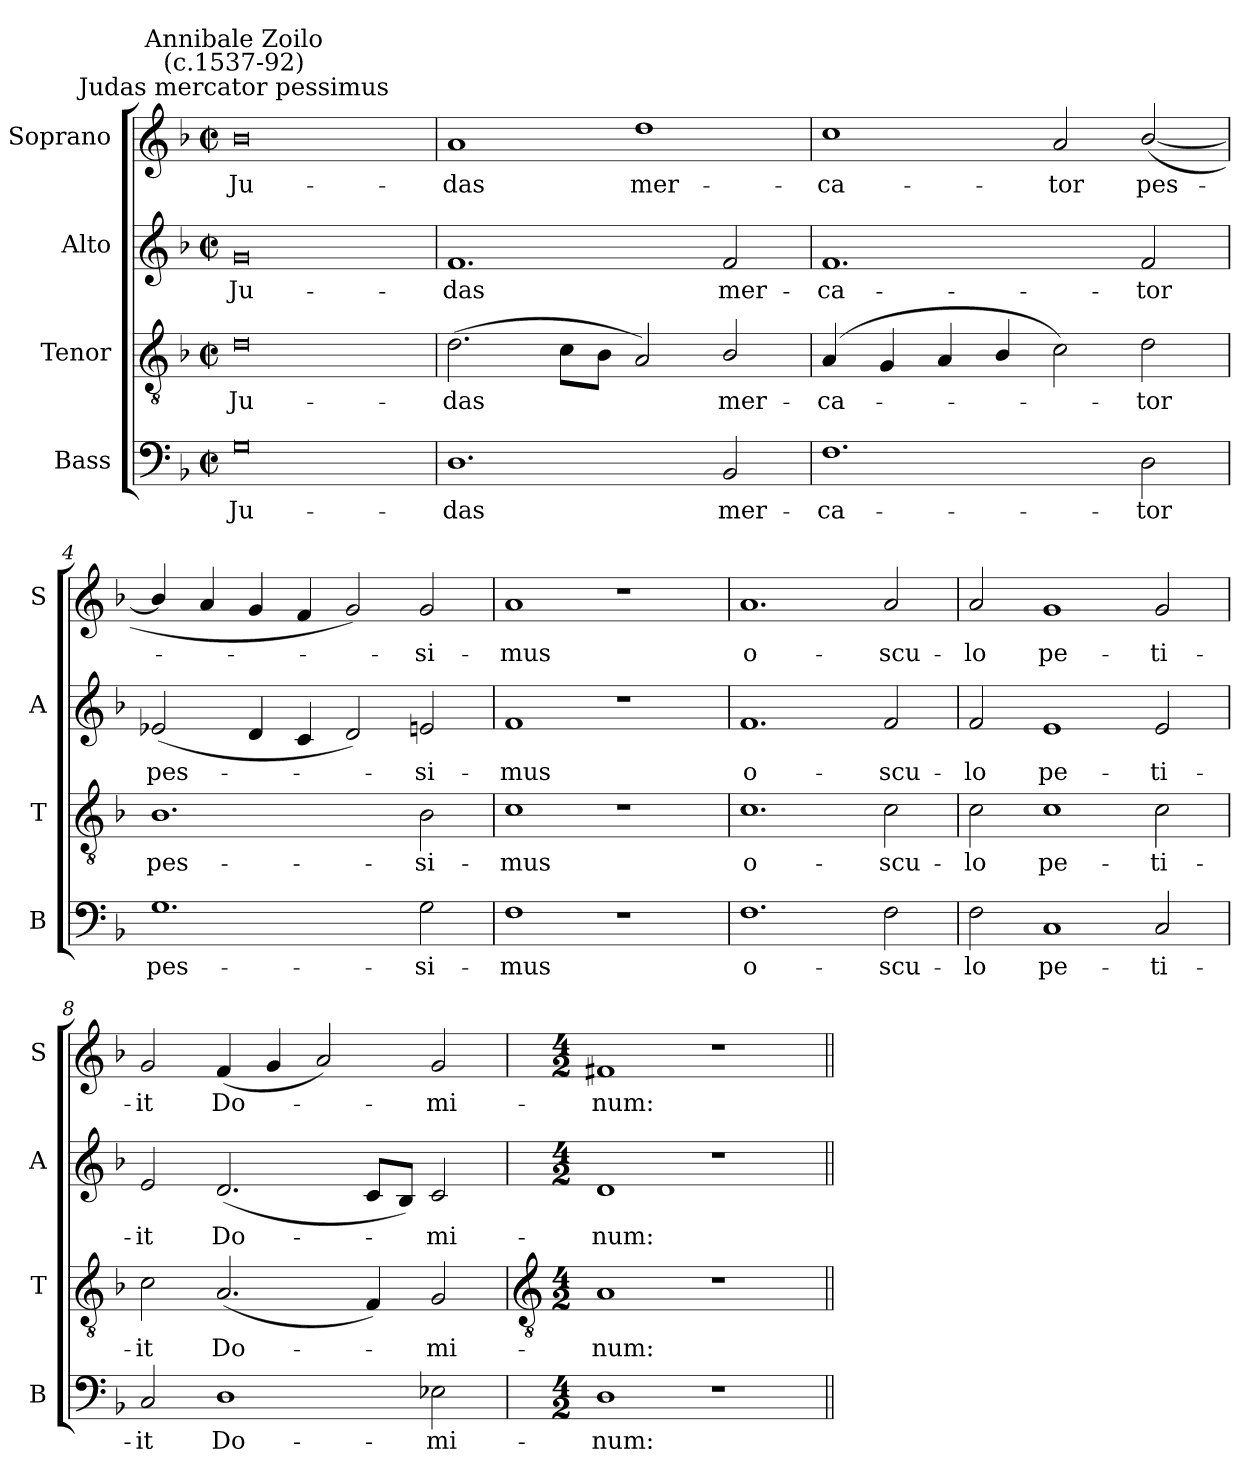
**kern	**text	**kern	**text	**kern	**text	**kern	**text
*part4	*part4	*part3	*part3	*part2	*part2	*part1	*part1
*staff4	*staff4	*staff3	*staff3	*staff2	*staff2	*staff1	*staff1
*I"Bass	*	*I"Tenor	*	*I"Alto	*	*I"Soprano	*
*I'B	*	*I'T	*	*I'A	*	*I'S	*
*clefF4	*	*clefGv2	*	*clefG2	*	*clefG2	*
*k[b-]	*	*k[b-]	*	*k[b-]	*	*k[b-]	*
*F:	*	*F:	*	*F:	*	*F:	*
*M4/2	*	*M4/2	*	*M4/2	*	*M4/2	*
*met(c|)	*	*met(c|)	*	*met(c|)	*	*met(c|)	*
=1	=1	=1	=1	=1	=1	=1	=1
!	!	!	!	!	!	!LO:TX:a:cj:t=Judas mercator pessimus	!
!	!	!	!	!	!	!LO:TX:a:cj:t=Annibale Zoilo\n(c.1537-92)	!
!	!LO:LY:b	!	!LO:LY:b	!	!LO:LY:b	!	!LO:LY:b
0G	Ju-	0d	Ju-	0g	Ju-	0b-	Ju-
=2	=2	=2	=2	=2	=2	=2	=2
!	!LO:LY:b	!	!LO:LY:b	!	!LO:LY:b	!	!LO:LY:b
1.D	-das	(>2.d	-das	1.f	-das	1a	-das
.	.	8cL	.	.	.	.	.
.	.	8B-J	.	.	.	.	.
!	!	!	!	!	!	!	!LO:LY:b
.	.	2A)	.	.	.	1dd	mer-
!	!LO:LY:b	!	!LO:LY:b	!	!LO:LY:b	!	!
2BB-	mer-	2B-/	mer-	2f	mer-	.	.
=3	=3	=3	=3	=3	=3	=3	=3
!	!LO:LY:b	!	!LO:LY:b	!	!LO:LY:b	!	!LO:LY:b
1.F	-ca-	(<4A	-ca-	1.f	-ca-	1cc	-ca-
.	.	4G	.	.	.	.	.
.	.	4A	.	.	.	.	.
.	.	4B-/	.	.	.	.	.
!	!	!	!	!	!	!	!LO:LY:b
.	.	2c)	.	.	.	2a	-tor
!	!LO:LY:b	!	!LO:LY:b	!	!LO:LY:b	!	!LO:LY:b
2D	-tor	2d	tor	2f	-tor	(<[2b-/	pes-
=4	=4	=4	=4	=4	=4	=4	=4
!	!LO:LY:b	!	!LO:LY:b	!	!LO:LY:b	!	!
1.G	pes-	1.B-	pes-	(<2e-X	pes-	4b-/]	.
.	.	.	.	.	.	4a	.
.	.	.	.	4d	.	4g	.
.	.	.	.	4c	.	4f	.
.	.	.	.	2d)	.	2g)	.
!	!LO:LY:b	!	!LO:LY:b	!	!LO:LY:b	!	!LO:LY:b
2G	-si-	2B-	-si-	2e	si-	2g	si-
=5	=5	=5	=5	=5	=5	=5	=5
!	!LO:LY:b	!	!LO:LY:b	!	!LO:LY:b	!	!LO:LY:b
1F	-mus	1c	-mus	1f	-mus	1a	-mus
1r	.	1r	.	1r	.	1r	.
=6	=6	=6	=6	=6	=6	=6	=6
!	!LO:LY:b	!	!LO:LY:b	!	!LO:LY:b	!	!LO:LY:b
1.F	o-	1.c	o-	1.f	o-	1.a	o-
!	!LO:LY:b	!	!LO:LY:b	!	!LO:LY:b	!	!LO:LY:b
2F	-scu-	2c	-scu-	2f	-scu-	2a	-scu-
=7	=7	=7	=7	=7	=7	=7	=7
!	!LO:LY:b	!	!LO:LY:b	!	!LO:LY:b	!	!LO:LY:b
2F	-lo	2c	-lo	2f	-lo	2a	-lo
!	!LO:LY:b	!	!LO:LY:b	!	!LO:LY:b	!	!LO:LY:b
1C	pe-	1c	pe-	1e	pe-	1g	pe-
!	!LO:LY:b	!	!LO:LY:b	!	!LO:LY:b	!	!LO:LY:b
2C	-ti-	2c	-ti-	2e	-ti-	2g	-ti-
=8	=8	=8	=8	=8	=8	=8	=8
!	!LO:LY:b	!	!LO:LY:b	!	!LO:LY:b	!	!LO:LY:b
2C	-it	2c	-it	2e	-it	2g	-it
!	!LO:LY:b	!	!LO:LY:b	!	!LO:LY:b	!	!LO:LY:b
1D	Do-	(<2.A	Do-	(<2.d	Do-	(<4f	Do-
.	.	.	.	.	.	4g	.
.	.	.	.	.	.	2a)	.
.	.	4F)	.	8cL	.	.	.
.	.	.	.	8B-J)	.	.	.
!	!LO:LY:b	!	!LO:LY:b	!	!LO:LY:b	!	!LO:LY:b
2E-X	-mi-	2G	mi-	2c	mi-	2g	mi-
!!LO:LB:g=z
=9	=9	=9	=9	=9	=9	=9	=9
*	*	*clefGv2	*	*	*	*	*
*M4/2	*	*M4/2	*	*M4/2	*	*M4/2	*
!	!LO:LY:b	!	!LO:LY:b	!	!LO:LY:b	!	!LO:LY:b
1D	-num:	1A	-num:	1d	-num:	1f#X	-num:
1r	.	1r	.	1r	.	1r	.
=||	=||	=||	=||	=||	=||	=||	=||
*-	*-	*-	*-	*-	*-	*-	*-
